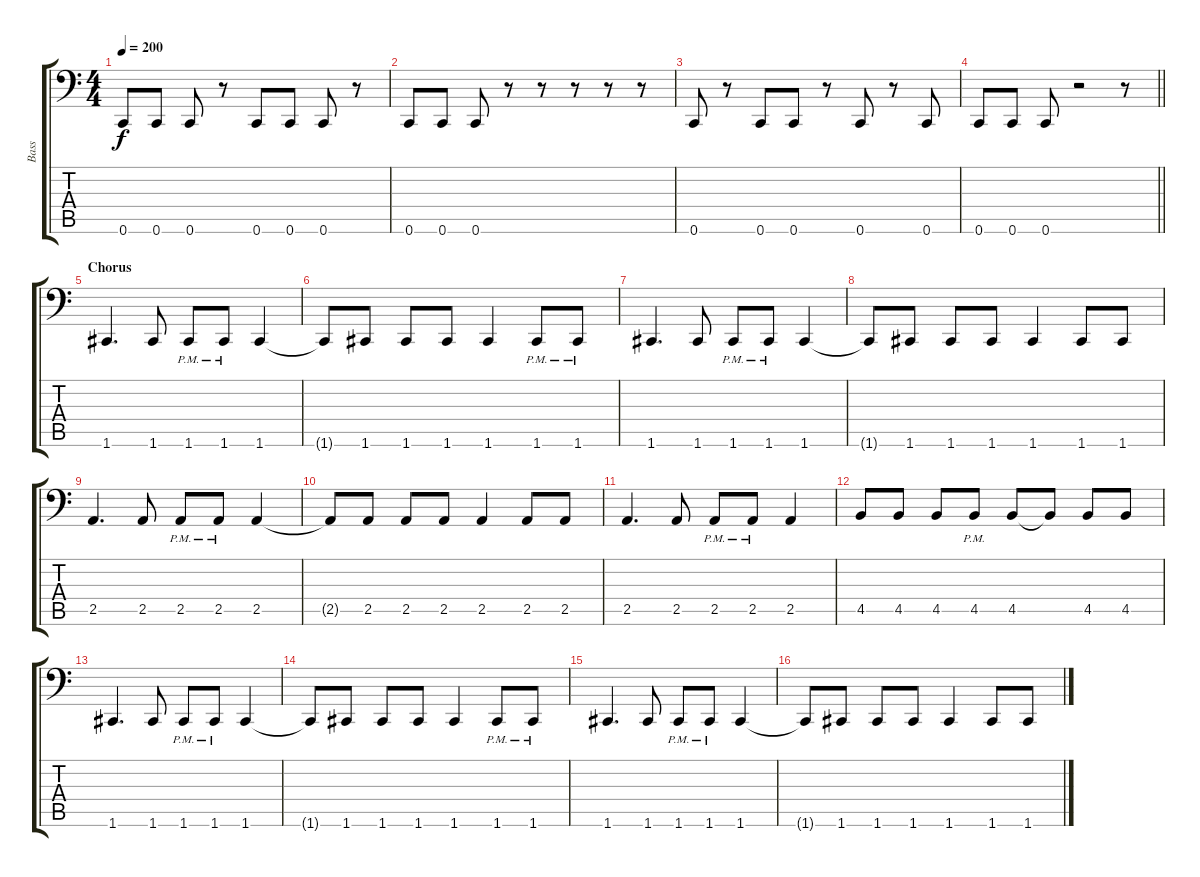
\track ("Bass" "Bass") {instrument electricbasspick}
\staff {score tabs}
\tuning (D3 A2 F2 C2 G1 C1) {hide}
\ts (4 4)
\tempo 200
\clef f4
\ks c
0.6.8{dy f} 0.6.8 0.6.8 r.8 0.6.8 0.6.8 0.6.8 r.8 |
0.6.8 0.6.8 0.6.8 r.8 r.8 r.8 r.8 r.8 |
0.6.8 r.8 0.6.8 0.6.8 r.8 0.6.8 r.8 0.6.8 |
\barLineRight lightlight
0.6.8 0.6.8 0.6.8 r.2 r.8 |
\section ("" "Chorus")
1.6.4{d} 1.6.8 1.6{pm}.8 1.6{pm}.8 1.6.4 |
1.6{t}.8 1.6.8 1.6.8 1.6.8 1.6.4 1.6{pm}.8 1.6{pm}.8 |
1.6.4{d} 1.6.8 1.6{pm}.8 1.6{pm}.8 1.6.4 |
1.6{t}.8 1.6.8 1.6.8 1.6.8 1.6.4 1.6.8 1.6.8 |
2.5.4{d} 2.5.8 2.5{pm}.8 2.5{pm}.8 2.5.4 |
2.5{t}.8 2.5.8 2.5.8 2.5.8 2.5.4 2.5.8 2.5.8 |
2.5.4{d} 2.5.8 2.5{pm}.8 2.5{pm}.8 2.5.4 |
4.5.8 4.5.8 4.5.8 4.5{pm}.8 4.5.8 4.5{t}.8 4.5.8 4.5.8 |
1.6.4{d} 1.6.8 1.6{pm}.8 1.6{pm}.8 1.6.4 |
1.6{t}.8 1.6.8 1.6.8 1.6.8 1.6.4 1.6{pm}.8 1.6{pm}.8 |
1.6.4{d} 1.6.8 1.6{pm}.8 1.6{pm}.8 1.6.4 |
1.6{t}.8 1.6.8 1.6.8 1.6.8 1.6.4 1.6.8 1.6.8
